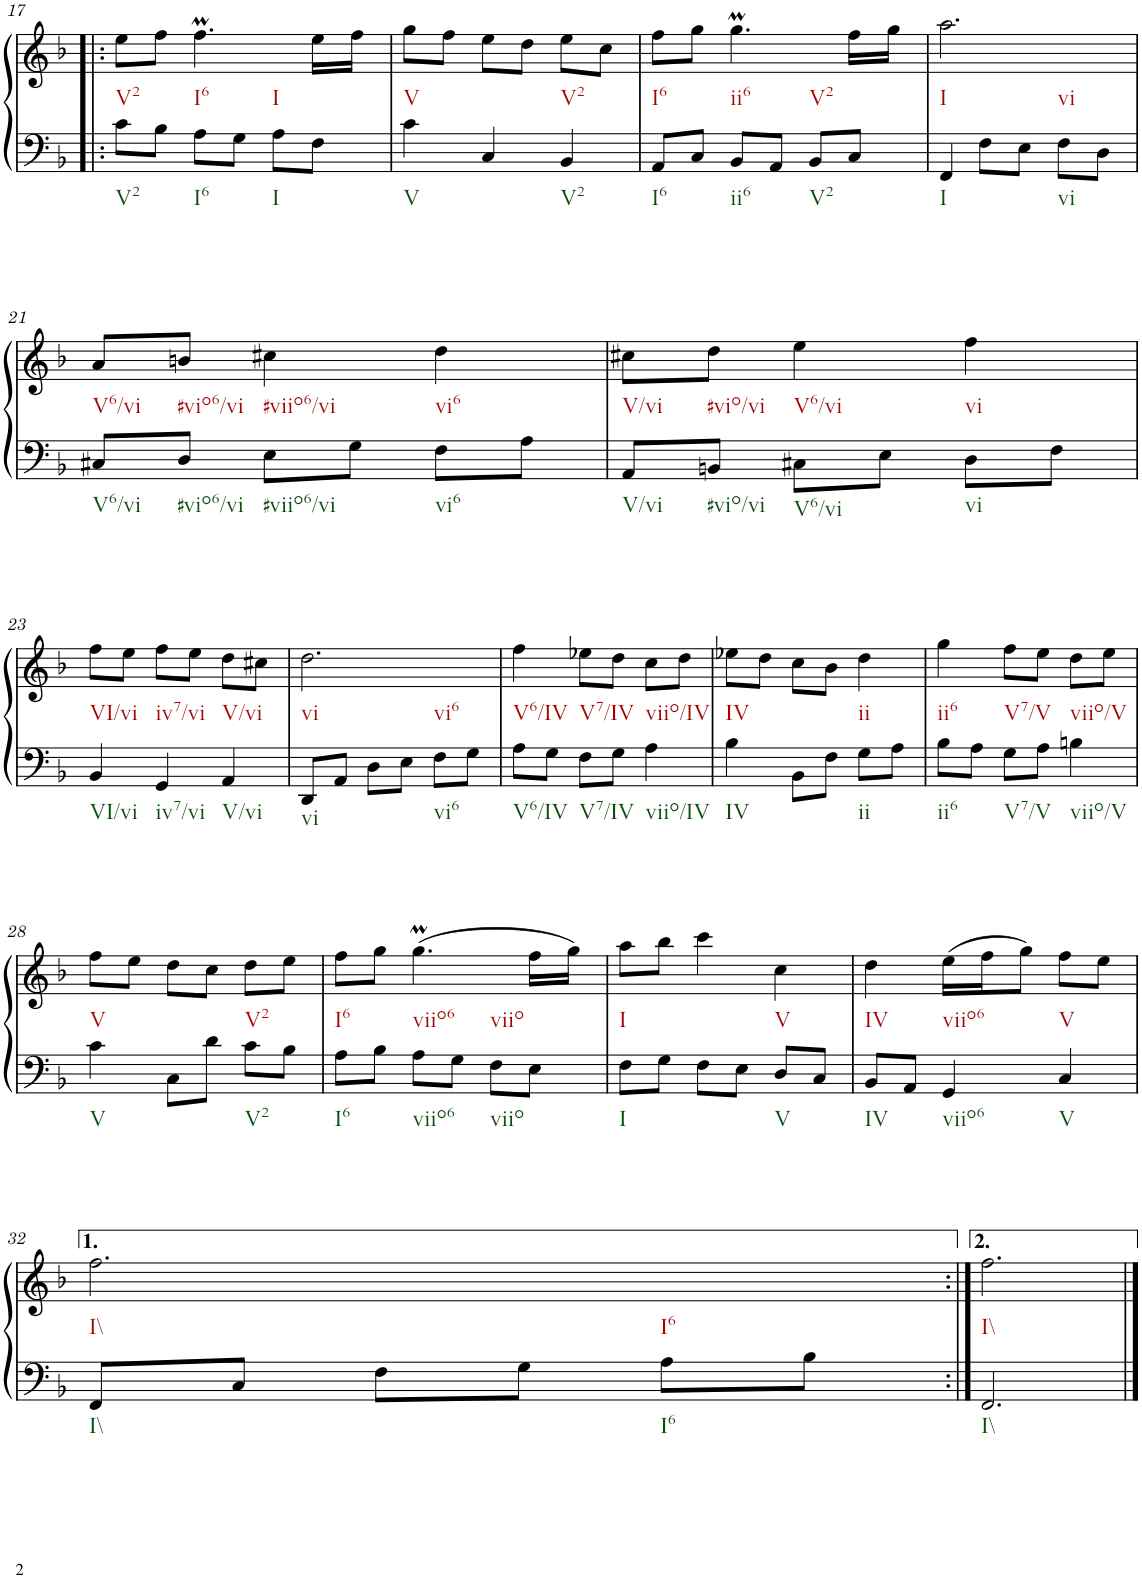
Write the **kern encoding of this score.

**kern	**kern
*part1	*part1
*staff2	*staff1
*I"Klavier linke Hand	*
!!LO:PB:g=z
*clefF4	*clefG2
*k[b-]	*k[b-]
*M3/4	*M3/4
=17!|:	=17!|:
8c\L	8ee\L
8B-\J	8ff\J
8A\L	4.ffM\
8G\J	.
8A\L	.
8F\J	16ee\LL
.	16ff\JJ
=18	=18
4c\	8gg\L
.	8ff\J
4C/	8ee\L
.	8dd\J
4BB-/	8ee\L
.	8cc\J
=19	=19
8AA/L	8ff\L
8C/J	8gg\J
8BB-/L	4.ggM\
8AA/J	.
8BB-/L	.
8C/J	16ff\LL
.	16gg\JJ
=20	=20
4FF/	2.aa\
8F\L	.
8E\J	.
8F\L	.
8D\J	.
!!LO:LB:g=z
=21	=21
8C#X/L	8a/L
8D/J	8bn/J
8E\L	4cc#X\
8G\J	.
8F\L	4dd\
8A\J	.
=22	=22
8AA/L	8cc#X\L
8BBn/J	8dd\J
8C#X\L	4ee\
8E\J	.
8D\L	4ff\
8F\J	.
!!LO:LB:g=z
=23	=23
4BB-/	8ff\L
.	8ee\J
4GG/	8ff\L
.	8ee\J
4AA/	8dd\L
.	8cc#X\J
=24	=24
8DD/L	2.dd\
8AA/J	.
8D\L	.
8E\J	.
8F\L	.
8G\J	.
=25	=25
8A\L	4ff\
8G\J	.
8F\L	8ee-X\L
8G\J	8dd\J
4A\	8cc\L
.	8dd\J
=26	=26
4B-\	8ee-X\L
.	8dd\J
8BB-\L	8cc\L
8F\J	8b-\J
8G\L	4dd\
8A\J	.
=27	=27
8B-\L	4gg\
8A\J	.
8G\L	8ff\L
8A\J	8ee\J
4Bn\	8dd\L
.	8ee\J
!!LO:LB:g=z
=28	=28
4c\	8ff\L
.	8ee\J
8C\L	8dd\L
8d\J	8cc\J
8c\L	8dd\L
8B-\J	8ee\J
=29	=29
8A\L	8ff\L
8B-\J	8gg\J
8A\L	(4.ggM\
8G\J	.
8F\L	.
8E\J	16ff\LL
.	16gg\JJ)
=30	=30
8F\L	8aa\L
8G\J	8bb-\J
8F\L	4ccc\
8E\J	.
8D/L	4cc\
8C/J	.
=31	=31
8BB-/L	4dd\
8AA/J	.
4GG/	(16ee\LL
.	16ff\J
.	8gg\J)
4C/	8ff\L
.	8ee\J
!!LO:LB:g=z
=32	=32
8FF/L	2.ff\
8C/J	.
8F\L	.
8G\J	.
8A\L	.
8B-\J	.
=32X3:|!	=32X3:|!
2.FF/	2.ff\
==	==
*-	*-
